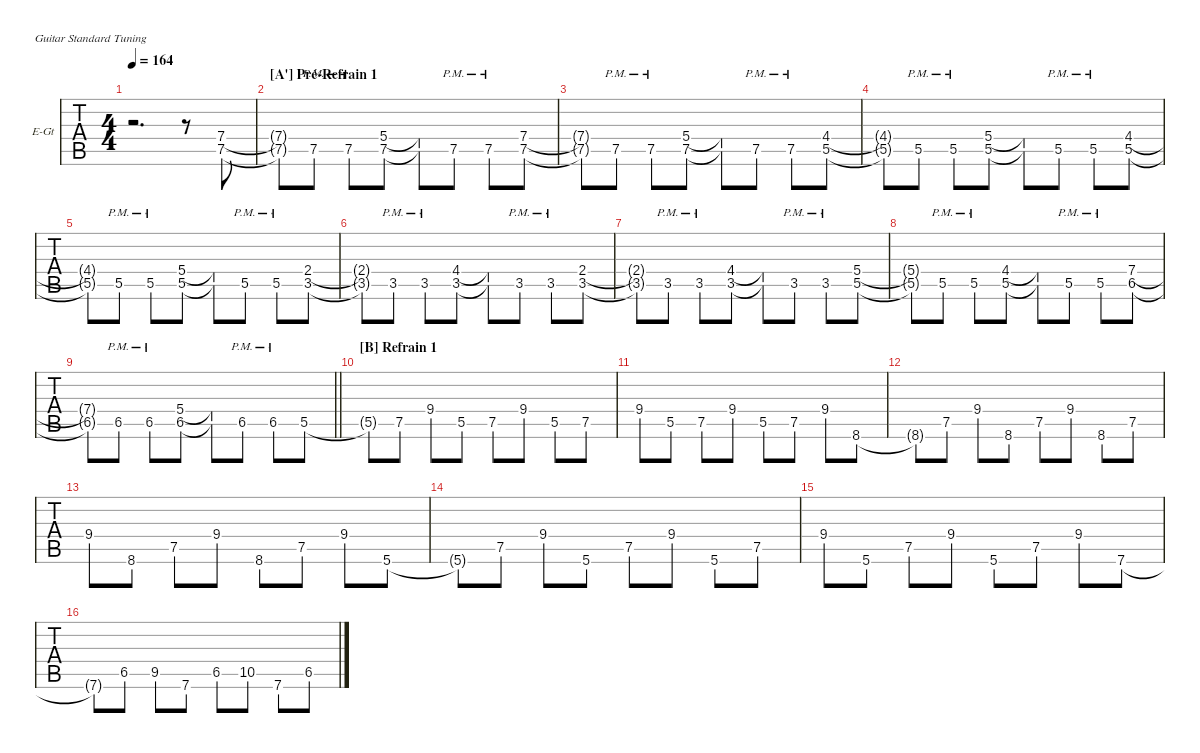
\defaultSystemsLayout 4
\hideDynamics
\bracketExtendMode groupsimilarinstruments
\firstSystemTrackNameOrientation horizontal
\otherSystemsTrackNameOrientation horizontal
\track ("Guitar I (overdub)" "E-Gt") {multiBarRest instrument distortionguitar}
\staff {tabs}
\tuning (E4 B3 G3 D3 A2 E2)
\ts (4 4)
\tempo 164
\clef g2
\ks eminor
r.2{d dy f} r.8 (7.5 7.4).8{dy ff} |
\section ("A'" "Pré-Refrain 1")
(7.4{t} 7.5{t}).8 7.5{pm}.8 7.5{pm}.8 (7.5 5.4).8 (5.4{t} 7.5{t}).8 7.5{pm}.8 7.5{pm}.8 (7.5 7.4).8 |
(7.5{t} 7.4{t}).8 7.5{pm}.8 7.5{pm}.8 (7.5 5.4).8 (5.4{t} 7.5{t}).8 7.5{pm}.8 7.5{pm}.8 (5.5 4.4).8 |
(5.5{t} 4.4{t}).8 5.5{pm}.8 5.5{pm}.8 (5.5 5.4).8 (5.4{t} 5.5{t}).8 5.5{pm}.8 5.5{pm}.8 (5.5 4.4).8 |
(4.4{t} 5.5{t}).8 5.5{pm}.8 5.5{pm}.8 (5.5 5.4).8 (5.4{t} 5.5{t}).8 5.5{pm}.8 5.5{pm}.8 (3.5 2.4).8 |
(2.4{t} 3.5{t}).8 3.5{pm}.8 3.5{pm}.8 (4.4 3.5).8 (3.5{t} 4.4{t}).8 3.5{pm}.8 3.5{pm}.8 (3.5 2.4).8 |
(2.4{t} 3.5{t}).8 3.5{pm}.8 3.5{pm}.8 (3.5 4.4).8 (4.4{t} 3.5{t}).8 3.5{pm}.8 3.5{pm}.8 (5.5 5.4).8 |
(5.4{t} 5.5{t}).8 5.5{pm}.8 5.5{pm}.8 (5.5 4.4).8 (4.4{t} 5.5{t}).8 5.5{pm}.8 5.5{pm}.8 (7.4 6.5).8 |
\barLineRight lightlight
(6.5{t} 7.4{t}).8 6.5{pm}.8 6.5{pm}.8 (5.4 6.5).8 (6.5{t} 5.4{t}).8 6.5{pm}.8 6.5{pm}.8 5.5.8 |
\section ("B" "Refrain 1")
5.5{t}.8 7.5.8 9.4.8 5.5.8 7.5.8 9.4.8 5.5.8 7.5.8 |
9.4.8 5.5.8 7.5.8 9.4.8 5.5.8 7.5.8 9.4.8 8.6.8 |
8.6{t}.8 7.5.8 9.4.8 8.6.8 7.5.8 9.4.8 8.6.8 7.5.8 |
9.4.8 8.6.8 7.5.8 9.4.8 8.6.8 7.5.8 9.4.8 5.6.8 |
5.6{t}.8 7.5.8 9.4.8 5.6.8 7.5.8 9.4.8 5.6.8 7.5.8 |
9.4.8 5.6.8 7.5.8 9.4.8 5.6.8 7.5.8 9.4.8 7.6.8 |
7.6{t}.8 6.5.8 9.5.8 7.6.8 6.5.8 10.5.8 7.6.8 6.5.8
